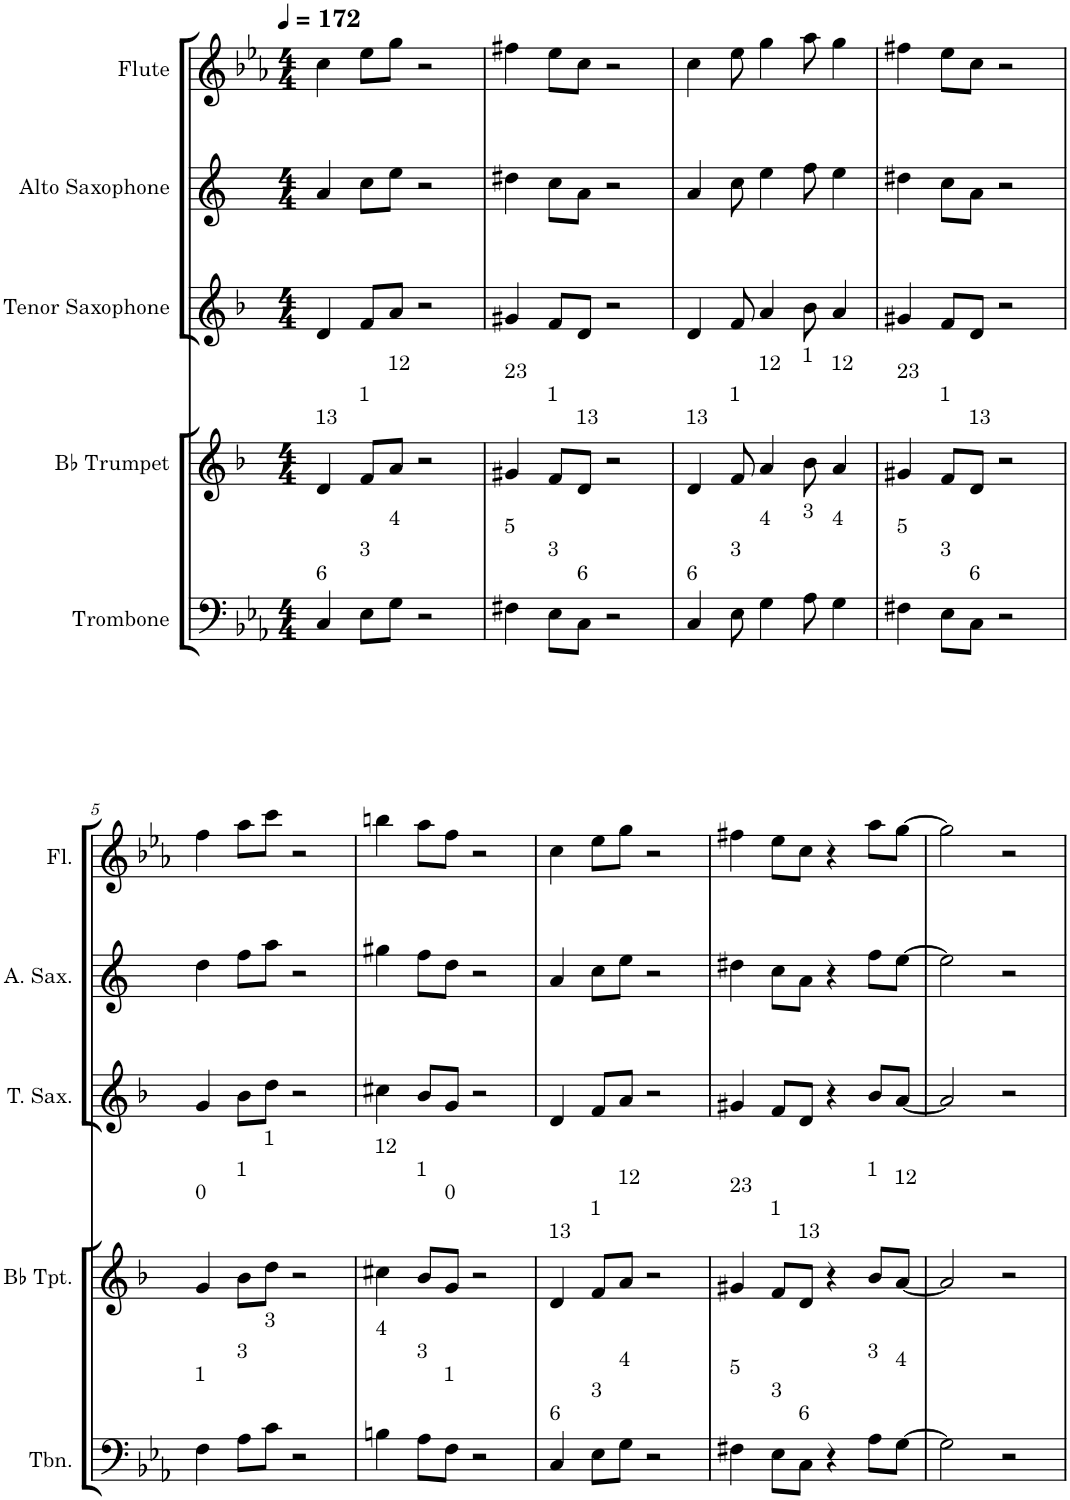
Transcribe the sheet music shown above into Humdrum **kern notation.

**kern	**kern	**kern	**kern	**kern
*part5	*part4	*part3	*part2	*part1
*staff5	*staff4	*staff3	*staff2	*staff1
*I"Trombone	*I"Bb Trumpet	*I"Tenor Saxophone	*I"Alto Saxophone	*I"Flute
*I'Tbn.	*I'Bb Tpt.	*I'T. Sax.	*I'A. Sax.	*I'Fl.
*clefF4	*clefG2	*clefG2	*clefG2	*clefG2
*	*Trd1c2	*Trd8c14	*Trd5c9	*
*k[b-e-a-]	*k[b-]	*k[b-]	*k[]	*k[b-e-a-]
*M4/4	*M4/4	*M4/4	*M4/4	*M4/4
*MM172	*MM172	*MM172	*MM172	*MM172
=1	=1	=1	=1	=1
!	!LO:TX:a:t=13	!	!	!
!LO:TX:a:t=6	!	!	!	!
4C/	4d/	4d/	4a/	4cc\
!	!LO:TX:a:t=1	!	!	!
!LO:TX:a:t=3	!	!	!	!
8E-\L	8f/L	8f/L	8cc\L	8ee-\L
!	!LO:TX:a:t=12	!	!	!
!LO:TX:a:t=4	!	!	!	!
8G\J	8a/J	8a/J	8ee\J	8gg\J
2r	2r	2r	2r	2r
=2	=2	=2	=2	=2
!	!LO:TX:a:t=23	!	!	!
!LO:TX:a:t=5	!	!	!	!
4F#X\	4g#X/	4g#X/	4dd#X\	4ff#X\
!	!LO:TX:a:t=1	!	!	!
!LO:TX:a:t=3	!	!	!	!
8E-\L	8f/L	8f/L	8cc\L	8ee-\L
!	!LO:TX:a:t=13	!	!	!
!LO:TX:a:t=6	!	!	!	!
8C\J	8d/J	8d/J	8a\J	8cc\J
2r	2r	2r	2r	2r
=3	=3	=3	=3	=3
!	!LO:TX:a:t=13	!	!	!
!LO:TX:a:t=6	!	!	!	!
4C/	4d/	4d/	4a/	4cc\
!	!LO:TX:a:t=1	!	!	!
!LO:TX:a:t=3	!	!	!	!
8E-\	8f/	8f/	8cc\	8ee-\
!	!LO:TX:a:t=12	!	!	!
!LO:TX:a:t=4	!	!	!	!
4G\	4a/	4a/	4ee\	4gg\
!	!LO:TX:a:t=1	!	!	!
!LO:TX:a:t=3	!	!	!	!
8A-\	8b-\	8b-\	8ff\	8aa-\
!	!LO:TX:a:t=12	!	!	!
!LO:TX:a:t=4	!	!	!	!
4G\	4a/	4a/	4ee\	4gg\
=4	=4	=4	=4	=4
!	!LO:TX:a:t=23	!	!	!
!LO:TX:a:t=5	!	!	!	!
4F#X\	4g#X/	4g#X/	4dd#X\	4ff#X\
!	!LO:TX:a:t=1	!	!	!
!LO:TX:a:t=3	!	!	!	!
8E-\L	8f/L	8f/L	8cc\L	8ee-\L
!	!LO:TX:a:t=13	!	!	!
!LO:TX:a:t=6	!	!	!	!
8C\J	8d/J	8d/J	8a\J	8cc\J
2r	2r	2r	2r	2r
!!LO:LB:g=z
=5	=5	=5	=5	=5
!	!LO:TX:a:t=0	!	!	!
!LO:TX:a:t=1	!	!	!	!
4F\	4g/	4g/	4dd\	4ff\
!	!LO:TX:a:t=1	!	!	!
!LO:TX:a:t=3	!	!	!	!
8A-\L	8b-\L	8b-\L	8ff\L	8aa-\L
!	!LO:TX:a:t=1	!	!	!
!LO:TX:a:t=3	!	!	!	!
8c\J	8dd\J	8dd\J	8aa\J	8ccc\J
2r	2r	2r	2r	2r
=6	=6	=6	=6	=6
!	!LO:TX:a:t=12	!	!	!
!LO:TX:a:t=4	!	!	!	!
4Bn\	4cc#X\	4cc#X\	4gg#X\	4bbn\
!	!LO:TX:a:t=1	!	!	!
!LO:TX:a:t=3	!	!	!	!
8A-\L	8b-/L	8b-/L	8ff\L	8aa-\L
!	!LO:TX:a:t=0	!	!	!
!LO:TX:a:t=1	!	!	!	!
8F\J	8g/J	8g/J	8dd\J	8ff\J
2r	2r	2r	2r	2r
=7	=7	=7	=7	=7
!	!LO:TX:a:t=13	!	!	!
!LO:TX:a:t=6	!	!	!	!
4C/	4d/	4d/	4a/	4cc\
!	!LO:TX:a:t=1	!	!	!
!LO:TX:a:t=3	!	!	!	!
8E-\L	8f/L	8f/L	8cc\L	8ee-\L
!	!LO:TX:a:t=12	!	!	!
!LO:TX:a:t=4	!	!	!	!
8G\J	8a/J	8a/J	8ee\J	8gg\J
2r	2r	2r	2r	2r
=8	=8	=8	=8	=8
!	!LO:TX:a:t=23	!	!	!
!LO:TX:a:t=5	!	!	!	!
4F#X\	4g#X/	4g#X/	4dd#X\	4ff#X\
!	!LO:TX:a:t=1	!	!	!
!LO:TX:a:t=3	!	!	!	!
8E-\L	8f/L	8f/L	8cc\L	8ee-\L
!	!LO:TX:a:t=13	!	!	!
!LO:TX:a:t=6	!	!	!	!
8C\J	8d/J	8d/J	8a\J	8cc\J
4r	4r	4r	4r	4r
!	!LO:TX:a:t=1	!	!	!
!LO:TX:a:t=3	!	!	!	!
8A-\L	8b-/L	8b-/L	8ff\L	8aa-\L
!	!LO:TX:a:t=12	!	!	!
!LO:TX:a:t=4	!	!	!	!
[8G\J	[8a/J	[8a/J	[8ee\J	[8gg\J
=9	=9	=9	=9	=9
2G\]	2a/]	2a/]	2ee\]	2gg\]
2r	2r	2r	2r	2r
=	=	=	=	=
*-	*-	*-	*-	*-
